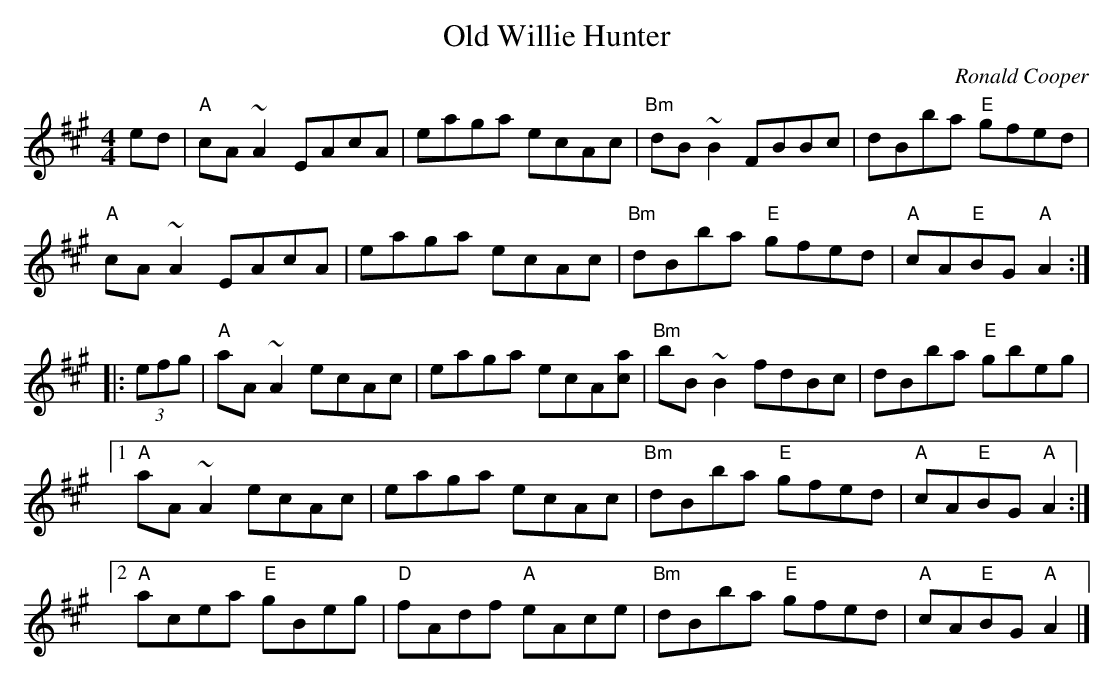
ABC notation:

X:1
T: Old Willie Hunter
C: Ronald Cooper
M: 4/4
L: 1/8
K: A
ed |\
"A"cA ~A2 EAcA | eaga ecAc | "Bm"dB ~B2 FBBc | dBba "E"gfed |
"A"cA ~A2 EAcA | eaga ecAc | "Bm"dBba "E"gfed | "A"cA"E"BG "A"A2 :|
|: (3efg |\
"A"aA ~A2 ecAc | eaga ecA[ac] | "Bm"bB ~B2 fdBc | dBba "E"gbeg |
[1 "A"aA ~A2 ecAc | eaga ecAc | "Bm"dBba "E"gfed | "A"cA"E"BG "A"A2 :|
[2 "A"acea "E"gBeg | "D"fAdf "A"eAce | "Bm"dBba "E"gfed | "A"cA"E"BG "A"A2 |]
